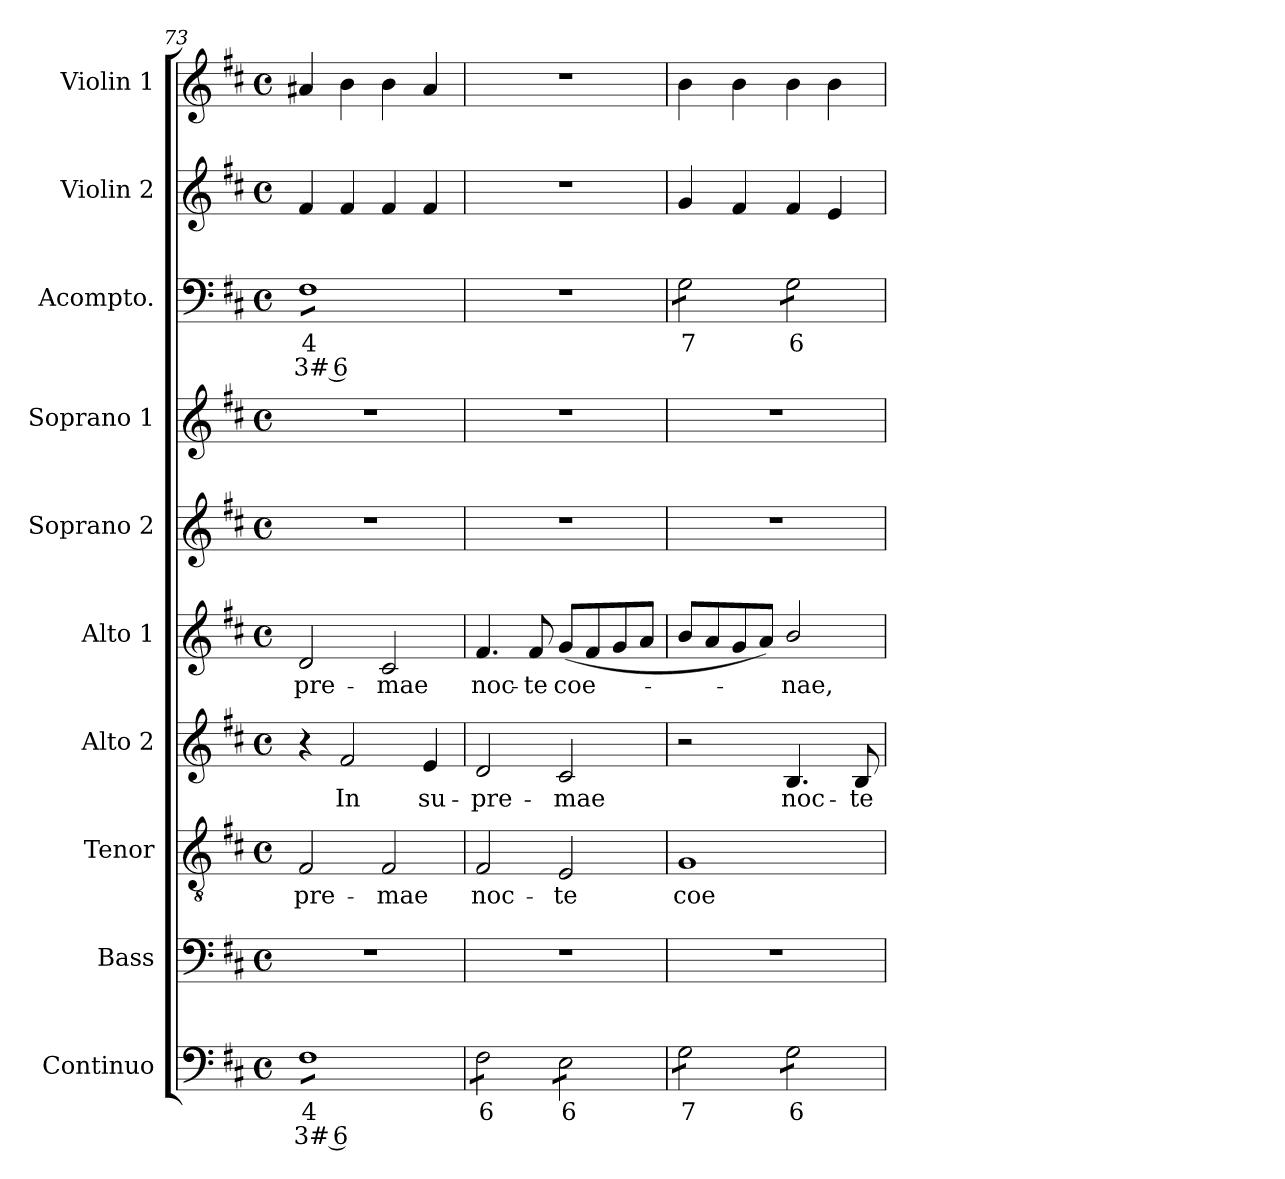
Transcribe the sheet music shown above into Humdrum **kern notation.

**kern	**text	**text	**kern	**kern	**text	**kern	**text	**kern	**text	**kern	**kern	**kern	**text	**text	**kern	**kern
*part10	*part10	*part10	*part9	*part8	*part8	*part7	*part7	*part6	*part6	*part5	*part4	*part3	*part3	*part3	*part2	*part1
*staff10	*staff10	*staff10	*staff9	*staff8	*staff8	*staff7	*staff7	*staff6	*staff6	*staff5	*staff4	*staff3	*staff3	*staff3	*staff2	*staff1
*I"Continuo	*	*	*I"Bass	*I"Tenor	*	*I"Alto 2	*	*I"Alto 1	*	*I"Soprano 2	*I"Soprano 1	*I"Acompto.	*	*	*I"Violin 2	*I"Violin 1
*I'Cont.	*	*	*I'B.	*I'T.	*	*I'A2.	*	*I'A1.	*	*I'S2.	*I'S1.	*I'Ac.	*	*	*I'Vln. 2	*I'Vln. 1
*clefF4	*	*	*clefF4	*clefGv2	*	*clefG2	*	*clefG2	*	*clefG2	*clefG2	*clefF4	*	*	*clefG2	*clefG2
*	*	*	*	*ITrd7c12	*	*	*	*	*	*	*	*	*	*	*	*
*k[f#c#]	*	*	*k[f#c#]	*k[f#c#]	*	*k[f#c#]	*	*k[f#c#]	*	*k[f#c#]	*k[f#c#]	*k[f#c#]	*	*	*k[f#c#]	*k[f#c#]
*D:	*	*	*D:	*D:	*	*D:	*	*D:	*	*D:	*D:	*D:	*	*	*D:	*D:
*M4/4	*	*	*M4/4	*M4/4	*	*M4/4	*	*M4/4	*	*M4/4	*M4/4	*M4/4	*	*	*M4/4	*M4/4
*met(c)	*	*	*met(c)	*met(c)	*	*met(c)	*	*met(c)	*	*met(c)	*met(c)	*met(c)	*	*	*met(c)	*met(c)
=73	=73	=73	=73	=73	=73	=73	=73	=73	=73	=73	=73	=73	=73	=73	=73	=73
!	!LO:LY:b:color=#000000	!LO:LY:b:color=#000000	!	!	!	!	!	!	!	!	!	!	!	!	!	!
!	!	!	!	!	!LO:LY:b:color=#000000	!	!	!	!	!	!	!	!	!	!	!
!	!	!	!	!	!	!	!	!	!LO:LY:b:color=#000000	!	!	!	!	!	!	!
!	!	!	!	!	!	!	!	!	!	!	!	!	!LO:LY:b:color=#000000	!LO:LY:b:color=#000000	!	!
*tremolo	*	*	*	*	*	*	*	*	*	*	*	*	*	*	*	*
*	*	*	*	*	*	*	*	*	*	*	*	*tremolo	*	*	*	*
8F#iL	4	3# 6	1r	2FF#i/	-pre-	4r	.	2di/	-pre-	1r	1r	8F#iL	4	3# 6	4f#i/	4a#Xi/
8F#i	.	.	.	.	.	.	.	.	.	.	.	8F#i	.	.	.	.
!	!	!	!	!	!	!	!LO:LY:b:color=#000000	!	!	!	!	!	!	!	!	!
8F#i	.	.	.	.	.	2f#i/	In	.	.	.	.	8F#i	.	.	4f#i/	4bi\
8F#i	.	.	.	.	.	.	.	.	.	.	.	8F#i	.	.	.	.
!	!	!	!	!	!LO:LY:b:color=#000000	!	!	!	!	!	!	!	!	!	!	!
!	!	!	!	!	!	!	!	!	!LO:LY:b:color=#000000	!	!	!	!	!	!	!
8F#i	.	.	.	2FF#i/	-mae	.	.	2c#i/	-mae	.	.	8F#i	.	.	4f#i/	4bi\
8F#i	.	.	.	.	.	.	.	.	.	.	.	8F#i	.	.	.	.
!	!	!	!	!	!	!	!LO:LY:b:color=#000000	!	!	!	!	!	!	!	!	!
8F#i	.	.	.	.	.	4ei/	su-	.	.	.	.	8F#i	.	.	4f#i/	4a#i/
8F#iJ	.	.	.	.	.	.	.	.	.	.	.	8F#iJ	.	.	.	.
=74	=74	=74	=74	=74	=74	=74	=74	=74	=74	=74	=74	=74	=74	=74	=74	=74
!	!LO:LY:b:color=#000000	!	!	!	!	!	!	!	!	!	!	!	!	!	!	!
!	!	!	!	!	!LO:LY:b:color=#000000	!	!	!	!	!	!	!	!	!	!	!
!	!	!	!	!	!	!	!LO:LY:b:color=#000000	!	!	!	!	!	!	!	!	!
!	!	!	!	!	!	!	!	!	!LO:LY:b:color=#000000	!	!	!	!	!	!	!
8F#i\L	6	.	1r	2FF#i/	noc-	2di/	-pre-	4.f#i/	noc-	1r	1r	1r	.	.	1r	1r
8F#i\	.	.	.	.	.	.	.	.	.	.	.	.	.	.	.	.
8F#i\	.	.	.	.	.	.	.	.	.	.	.	.	.	.	.	.
!	!	!	!	!	!	!	!	!	!LO:LY:b:color=#000000	!	!	!	!	!	!	!
8F#i\J	.	.	.	.	.	.	.	8f#i/	-te	.	.	.	.	.	.	.
!	!LO:LY:b:color=#000000	!	!	!	!	!	!	!	!	!	!	!	!	!	!	!
!	!	!	!	!	!LO:LY:b:color=#000000	!	!	!	!	!	!	!	!	!	!	!
!	!	!	!	!	!	!	!LO:LY:b:color=#000000	!	!	!	!	!	!	!	!	!
!	!	!	!	!	!	!	!	!	!LO:LY:b:color=#000000	!	!	!	!	!	!	!
8Ei\L	6	.	.	2EEi/	-te	2c#i/	-mae	(8gi/L	coe-	.	.	.	.	.	.	.
8Ei\	.	.	.	.	.	.	.	8f#i/	.	.	.	.	.	.	.	.
8Ei\	.	.	.	.	.	.	.	8gi/	.	.	.	.	.	.	.	.
8Ei\J	.	.	.	.	.	.	.	8ai/J	.	.	.	.	.	.	.	.
=75	=75	=75	=75	=75	=75	=75	=75	=75	=75	=75	=75	=75	=75	=75	=75	=75
!	!LO:LY:b:color=#000000	!	!	!	!	!	!	!	!	!	!	!	!	!	!	!
!	!	!	!	!	!LO:LY:b:color=#000000	!	!	!	!	!	!	!	!	!	!	!
!	!	!	!	!	!	!	!	!	!	!	!	!	!LO:LY:b:color=#000000	!	!	!
8Gi\L	7	.	1r	1GGi	coe-	2r	.	8bi/L	.	1r	1r	8Gi\L	7	.	4gi/	4bi\
8Gi\	.	.	.	.	.	.	.	8ai/	.	.	.	8Gi\	.	.	.	.
8Gi\	.	.	.	.	.	.	.	8gi/	.	.	.	8Gi\	.	.	4f#i/	4bi\
8Gi\J	.	.	.	.	.	.	.	8ai/J)	.	.	.	8Gi\J	.	.	.	.
!	!LO:LY:b:color=#000000	!	!	!	!	!	!	!	!	!	!	!	!	!	!	!
!	!	!	!	!	!	!	!LO:LY:b:color=#000000	!	!	!	!	!	!	!	!	!
!	!	!	!	!	!	!	!	!	!LO:LY:b:color=#000000	!	!	!	!	!	!	!
!	!	!	!	!	!	!	!	!	!	!	!	!	!LO:LY:b:color=#000000	!	!	!
8Gi\L	6	.	.	.	.	4.Bi/	noc-	2bi/	-nae,	.	.	8Gi\L	6	.	4f#i/	4bi\
8Gi\	.	.	.	.	.	.	.	.	.	.	.	8Gi\	.	.	.	.
8Gi\	.	.	.	.	.	.	.	.	.	.	.	8Gi\	.	.	4ei/	4bi\
!	!	!	!	!	!	!	!LO:LY:b:color=#000000	!	!	!	!	!	!	!	!	!
8Gi\J	.	.	.	.	.	8Bi/	-te	.	.	.	.	8Gi\J	.	.	.	.
*	*	*	*	*	*	*	*	*	*	*	*	*Xtremolo	*	*	*	*
*Xtremolo	*	*	*	*	*	*	*	*	*	*	*	*	*	*	*	*
=	=	=	=	=	=	=	=	=	=	=	=	=	=	=	=	=
*-	*-	*-	*-	*-	*-	*-	*-	*-	*-	*-	*-	*-	*-	*-	*-	*-
